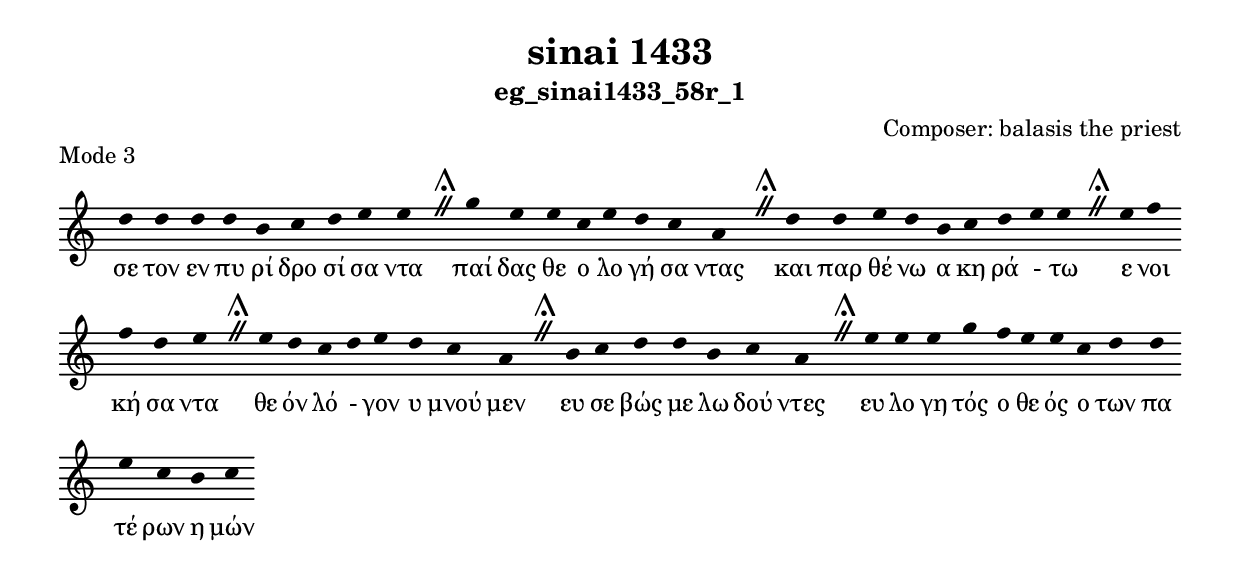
\include "gregorian.ly"

	\header {
 	  title = "sinai 1433"
	  subtitle = "eg_sinai1433_58r_1"
	  composer = "Composer: balasis the priest"
	  piece = "Mode 3"
	}

	chant = {
	  d''4 d''4 d''4 d''4 b'4 c''4 d''4 e''4 e''4 \divisioMaior
 g''4 e''4 e''4 c''4 e''4 d''4 c''4 a'4 \divisioMaior
 d''4 d''4 e''4 d''4 b'4 c''4 d''4 e''4 e''4 \divisioMaior
 e''4 f''4 f''4 d''4 e''4 \divisioMaior
 e''4 d''4 c''4 d''4 e''4 d''4 c''4 a'4 \divisioMaior
 b'4 c''4 d''4 d''4 b'4 c''4 a'4 \divisioMaior
 e''4 e''4 e''4 g''4 f''4 e''4 e''4 c''4 d''4 d''4 e''4 c''4 b'4 c''4\finalis
	}

	verba = \lyricmode {σε τον εν πυ ρί δρο σί σα ντα 
παί δας θε ο λο γή σα ντας 
και παρ θέ νω α κη ρά - τω 
ε νοι κή σα ντα 
θε όν λό - γον υ μνού μεν 
ευ σε βώς με λω δού ντες 
ευ λο γη τός ο θε ός ο των πα τέ ρων η μών 
	}


	\score {
	  \new Staff <<
	  \new Voice = "melody" \chant
	  \new Lyrics = "one" \lyricsto melody \verba
	  >>
	  \layout {
	    \context {
	      \Staff
	      \remove "Time_signature_engraver"
	      \remove "Bar_engraver"
	    }
	    \context {
	      \Voice
	      \remove "Stem_engraver"
	    }
	  }
	}